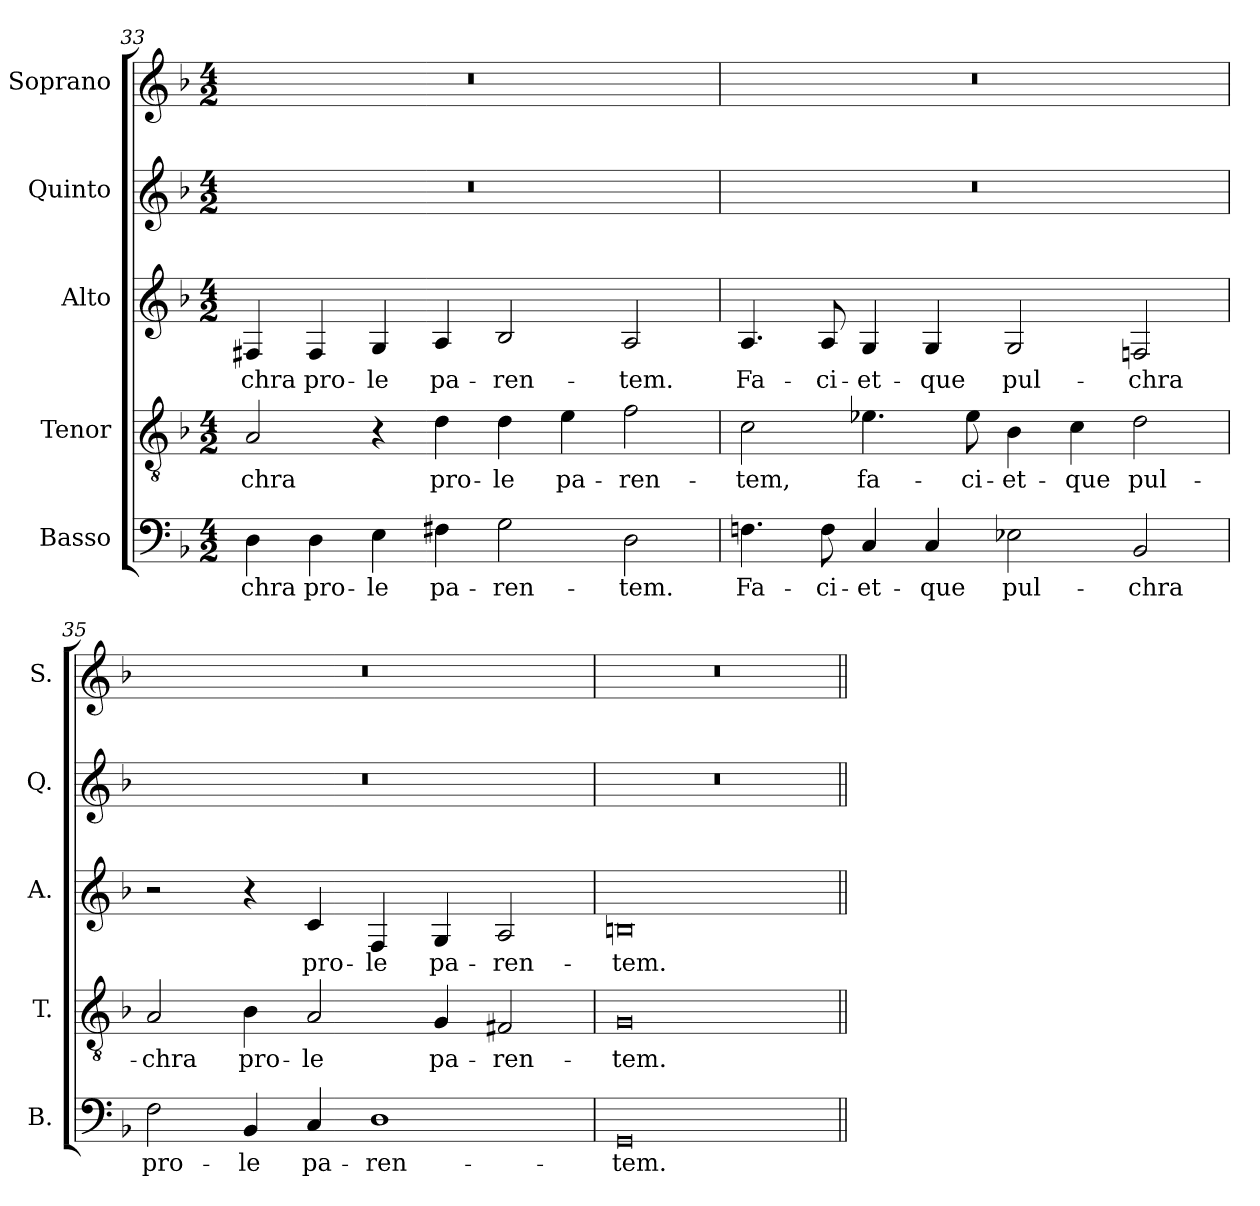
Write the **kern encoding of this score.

**kern	**text	**kern	**text	**kern	**text	**kern	**kern
*part5	*part5	*part4	*part4	*part3	*part3	*part2	*part1
*staff5	*staff5	*staff4	*staff4	*staff3	*staff3	*staff2	*staff1
*I"Basso	*	*I"Tenor	*	*I"Alto	*	*I"Quinto	*I"Soprano
*I'B.	*	*I'T.	*	*I'A.	*	*I'Q.	*I'S.
!!LO:LB:g=z
*clefF4	*	*clefGv2	*	*clefG2	*	*clefG2	*clefG2
*	*	*ITrd7c12	*	*	*	*	*
*k[b-]	*	*k[b-]	*	*k[b-]	*	*k[b-]	*k[b-]
*F:	*	*F:	*	*F:	*	*F:	*F:
*M4/2	*	*M4/2	*	*M4/2	*	*M4/2	*M4/2
=33	=33	=33	=33	=33	=33	=33	=33
!	!LO:LY:b:color=#000000	!	!	!	!	!	!
!	!	!	!LO:LY:b:color=#000000	!	!	!	!
!	!	!	!	!	!LO:LY:b:color=#000000	!LO:N:vis=1	!LO:N:vis=1
4Di\	-chra	2AAi/	-chra	4F#Xi/	-chra	0r	0r
!	!LO:LY:b:color=#000000	!	!	!	!	!	!
!	!	!	!	!	!LO:LY:b:color=#000000	!	!
4Di\	pro-	.	.	4F#i/	pro-	.	.
!	!LO:LY:b:color=#000000	!	!	!	!	!	!
!	!	!	!	!	!LO:LY:b:color=#000000	!	!
4Ei\	-le	4r	.	4Gi/	-le	.	.
!	!LO:LY:b:color=#000000	!	!	!	!	!	!
!	!	!	!LO:LY:b:color=#000000	!	!	!	!
!	!	!	!	!	!LO:LY:b:color=#000000	!	!
4F#Xi\	pa-	4Di\	pro-	4Ai/	pa-	.	.
!	!LO:LY:b:color=#000000	!	!	!	!	!	!
!	!	!	!LO:LY:b:color=#000000	!	!	!	!
!	!	!	!	!	!LO:LY:b:color=#000000	!	!
2Gi\	-ren-	4Di\	-le	2B-i/	-ren-	.	.
!	!	!	!LO:LY:b:color=#000000	!	!	!	!
.	.	4Ei\	pa-	.	.	.	.
!	!LO:LY:b:color=#000000	!	!	!	!	!	!
!	!	!	!LO:LY:b:color=#000000	!	!	!	!
!	!	!	!	!	!LO:LY:b:color=#000000	!	!
2Di\	-tem.	2Fi\	-ren-	2Ai/	-tem.	.	.
=34	=34	=34	=34	=34	=34	=34	=34
!	!LO:LY:b:color=#000000	!	!	!	!	!	!
!	!	!	!LO:LY:b:color=#000000	!	!	!	!
!	!	!	!	!	!LO:LY:b:color=#000000	!LO:N:vis=1	!LO:N:vis=1
4.Fni\	Fa-	2Ci\	-tem,	4.Ai/	Fa-	0r	0r
!	!LO:LY:b:color=#000000	!	!	!	!	!	!
!	!	!	!	!	!LO:LY:b:color=#000000	!	!
8Fi\	-ci-	.	.	8Ai/	-ci-	.	.
!	!LO:LY:b:color=#000000	!	!	!	!	!	!
!	!	!	!LO:LY:b:color=#000000	!	!	!	!
!	!	!	!	!	!LO:LY:b:color=#000000	!	!
4Ci/	-et-	4.E-Xi\	fa-	4Gi/	-et-	.	.
!	!LO:LY:b:color=#000000	!	!	!	!	!	!
!	!	!	!	!	!LO:LY:b:color=#000000	!	!
4Ci/	-que	.	.	4Gi/	-que	.	.
!	!	!	!LO:LY:b:color=#000000	!	!	!	!
.	.	8E-i\	-ci-	.	.	.	.
!	!LO:LY:b:color=#000000	!	!	!	!	!	!
!	!	!	!LO:LY:b:color=#000000	!	!	!	!
!	!	!	!	!	!LO:LY:b:color=#000000	!	!
2E-Xi\	pul-	4BB-i\	-et-	2Gi/	pul-	.	.
!	!	!	!LO:LY:b:color=#000000	!	!	!	!
.	.	4Ci\	-que	.	.	.	.
!	!LO:LY:b:color=#000000	!	!	!	!	!	!
!	!	!	!LO:LY:b:color=#000000	!	!	!	!
!	!	!	!	!	!LO:LY:b:color=#000000	!	!
2BB-i/	-chra	2Di\	pul-	2Fni/	-chra	.	.
=35	=35	=35	=35	=35	=35	=35	=35
!	!LO:LY:b:color=#000000	!	!	!	!	!	!
!	!	!	!LO:LY:b:color=#000000	!	!	!LO:N:vis=1	!LO:N:vis=1
2Fi\	pro-	2AAi/	-chra	2r	.	0r	0r
!	!LO:LY:b:color=#000000	!	!	!	!	!	!
!	!	!	!LO:LY:b:color=#000000	!	!	!	!
4BB-i/	-le	4BB-i\	pro-	4r	.	.	.
!	!LO:LY:b:color=#000000	!	!	!	!	!	!
!	!	!	!LO:LY:b:color=#000000	!	!	!	!
!	!	!	!	!	!LO:LY:b:color=#000000	!	!
4Ci/	pa-	2AAi/	-le	4ci/	pro-	.	.
!	!LO:LY:b:color=#000000	!	!	!	!	!	!
!	!	!	!	!	!LO:LY:b:color=#000000	!	!
1Di	-ren-	.	.	4Fi/	-le	.	.
!	!	!	!LO:LY:b:color=#000000	!	!	!	!
!	!	!	!	!	!LO:LY:b:color=#000000	!	!
.	.	4GGi/	pa-	4Gi/	pa-	.	.
!	!	!	!LO:LY:b:color=#000000	!	!	!	!
!	!	!	!	!	!LO:LY:b:color=#000000	!	!
.	.	2FF#Xi/	-ren-	2Ai/	-ren-	.	.
=36	=36	=36	=36	=36	=36	=36	=36
!	!LO:LY:b:color=#000000	!	!	!	!	!	!
!	!	!	!LO:LY:b:color=#000000	!	!	!	!
!	!	!	!	!	!LO:LY:b:color=#000000	!LO:N:vis=1	!LO:N:vis=1
0GGi	-tem.	0GGi	-tem.	0Bni	-tem.	0r	0r
=||	=||	=||	=||	=||	=||	=||	=||
*-	*-	*-	*-	*-	*-	*-	*-
